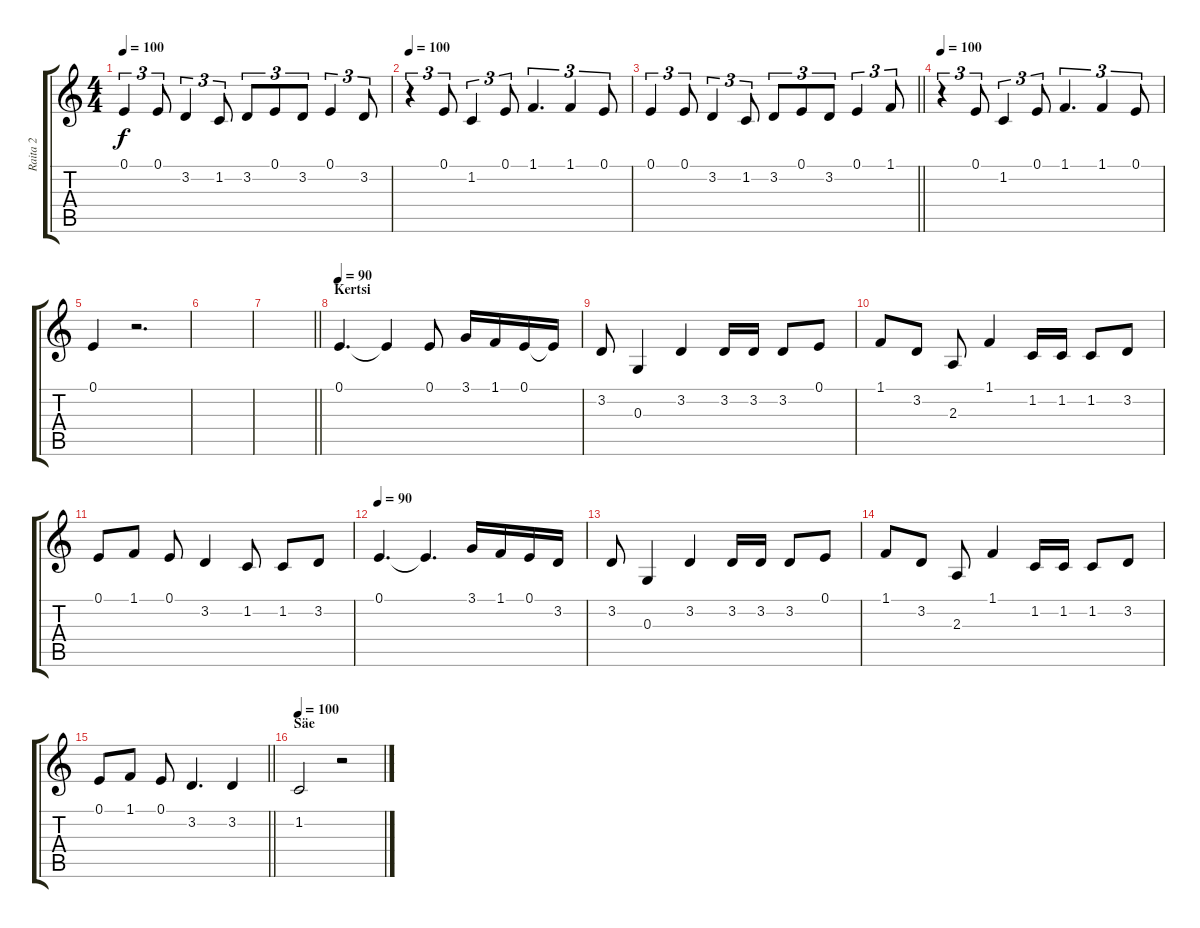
\track ("Raita 2" "Raita 2") {instrument violin}
\staff {score tabs}
\tuning (E4 B3 G3 D3 A2 E2) {hide}
\ts (4 4)
\tempo 100
\clef g2
\ks c
0.1.4{tu (3 2) dy f} 0.1.8{tu (3 2)} 3.2.4{tu (3 2)} 1.2.8{tu (3 2)} 3.2.8{tu (3 2)} 0.1.8{tu (3 2)} 3.2.8{tu (3 2)} 0.1.4{tu (3 2)} 3.2.8{tu (3 2)} |
\tempo 100
r.4{tu (3 2)} 0.1.8{tu (3 2)} 1.2.4{tu (3 2)} 0.1.8{tu (3 2)} 1.1.4{d tu (3 2)} 1.1.4{tu (3 2)} 0.1.8{tu (3 2)} |
\barLineRight lightlight
0.1.4{tu (3 2)} 0.1.8{tu (3 2)} 3.2.4{tu (3 2)} 1.2.8{tu (3 2)} 3.2.8{tu (3 2)} 0.1.8{tu (3 2)} 3.2.8{tu (3 2)} 0.1.4{tu (3 2)} 1.1.8{tu (3 2)} |
\tempo 100
r.4{tu (3 2)} 0.1.8{tu (3 2)} 1.2.4{tu (3 2)} 0.1.8{tu (3 2)} 1.1.4{d tu (3 2)} 1.1.4{tu (3 2)} 0.1.8{tu (3 2)} |
0.1.4 r.2{d} |
|
\barLineRight lightlight
|
\section ("" "Kertsi")
\tempo 90
0.1.4{d} 0.1{t}.4 0.1.8 3.1.16 1.1.16 0.1.16 0.1{t}.16 |
3.2.8 0.3.4 3.2.4 3.2.16 3.2.16 3.2.8 0.1.8 |
1.1.8 3.2.8 2.3.8 1.1.4 1.2.16 1.2.16 1.2.8 3.2.8 |
0.1.8 1.1.8 0.1.8 3.2.4 1.2.8 1.2.8 3.2.8 |
\tempo 90
0.1.4{d} 0.1{t}.4{d} 3.1.16 1.1.16 0.1.16 3.2.16 |
3.2.8 0.3.4 3.2.4 3.2.16 3.2.16 3.2.8 0.1.8 |
1.1.8 3.2.8 2.3.8 1.1.4 1.2.16 1.2.16 1.2.8 3.2.8 |
\barLineRight lightlight
0.1.8 1.1.8 0.1.8 3.2.4{d} 3.2.4 |
\section ("" "Säe")
\tempo 100
1.2.2 r.2
